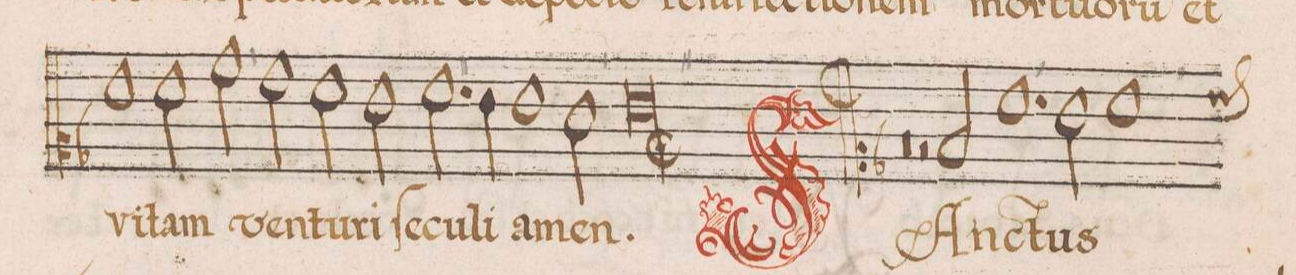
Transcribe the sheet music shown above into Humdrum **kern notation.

**kern	**text
*I"CANTVS	*
*clefC2	*
*k[b-]	*
*met(C|)	*
*M2/1	*
1a\	vi-
2a\	-tam
2cc\	ven-
=159	=159
2b-\	-tu-
2a\	-ri
2g\	ſe-
2.a\	-cu-
=160	=160
4g\	-li
1g\	a-
2f\	-men.
=161	=161
00.g\;<	.
=162	=162
=163	=163
==	==
*-	*-
